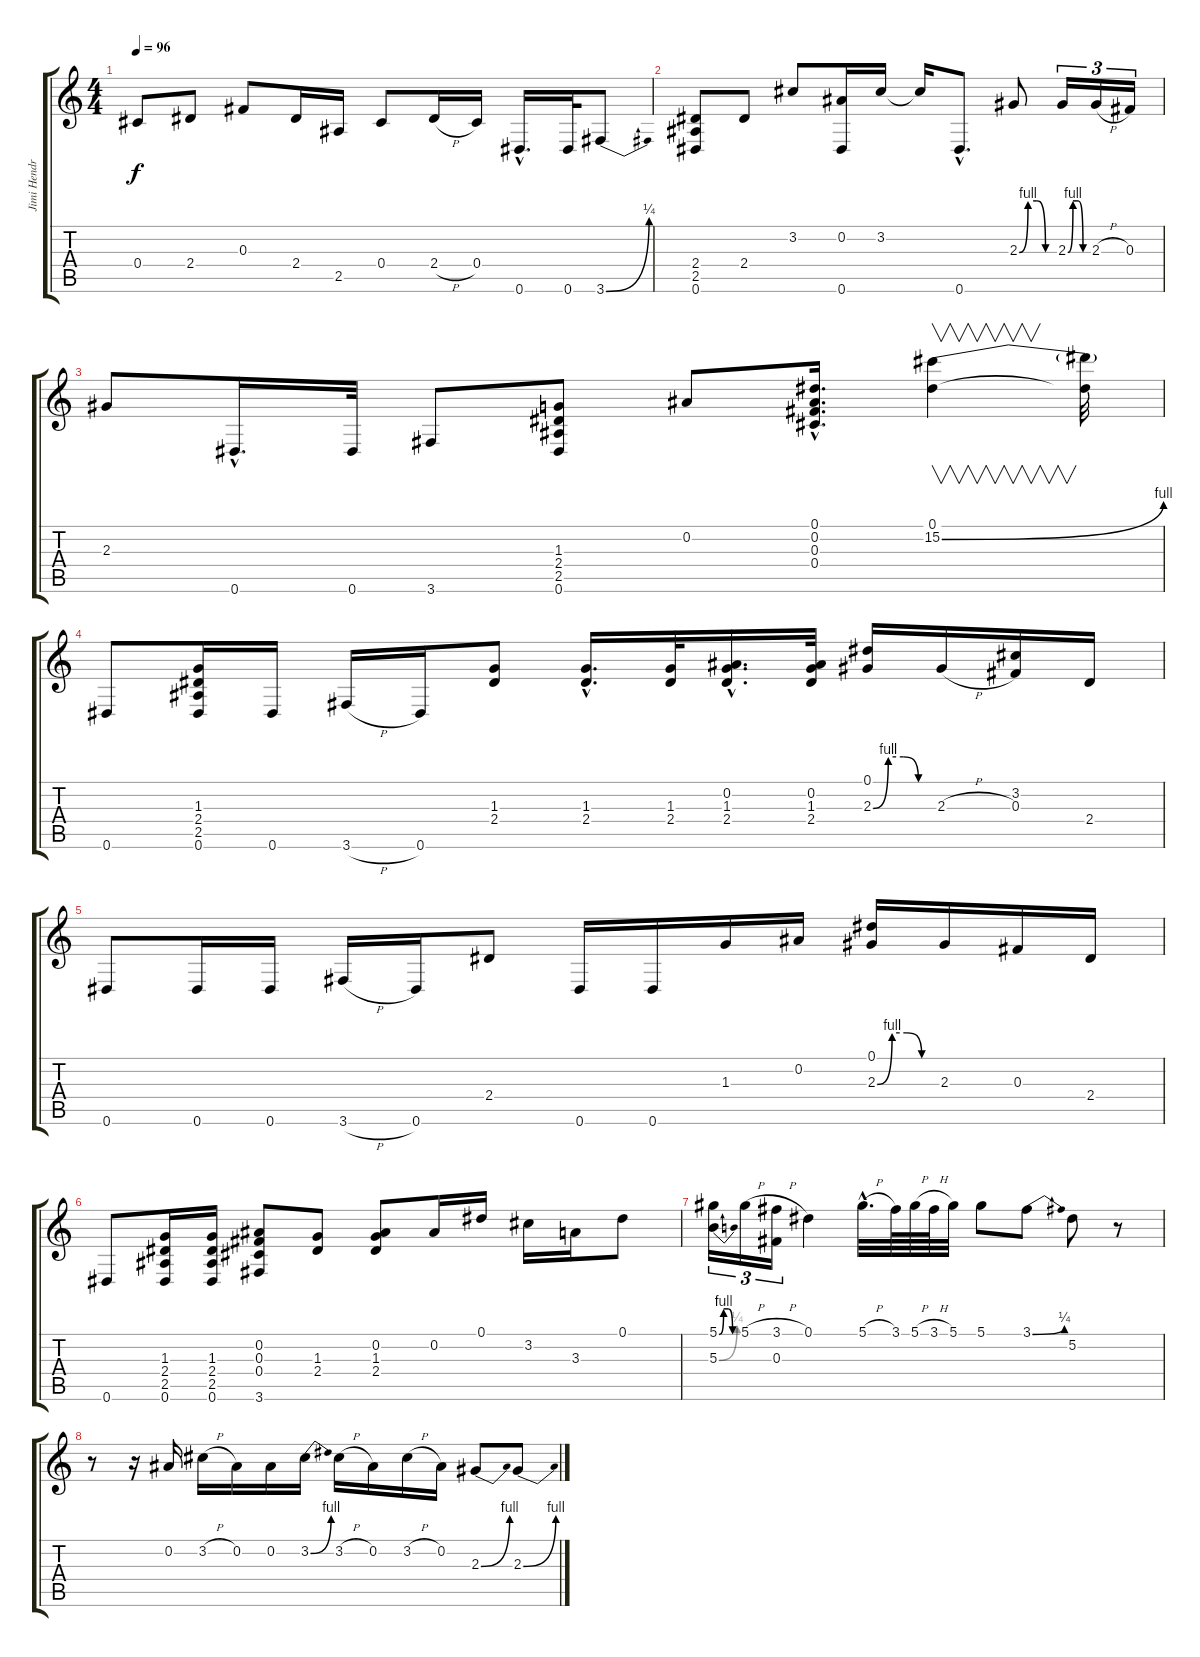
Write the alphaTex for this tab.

\track ("Jimi Hendrix" "Jimi Hendr") {instrument distortionguitar}
\staff {score tabs}
\tuning (Eb4 Bb3 Gb3 Db3 Ab2 Eb2) {hide}
\ts (4 4)
\tempo 96
\clef g2
\ks c
0.4.8{dy f} 2.4.8 0.3.8 2.4.16 2.5.16 0.4.8 2.4{h}.16 0.4.16 0.6{hac}.16{d} 0.6.32 3.6{be (bend 0 0 60 1)}.8 |
(2.4 2.5 0.6).8 2.4.8 3.2.8 (0.2 0.6).16 3.2.16 3.2{t}.16 0.6{hac}.8{d} 2.3{be (custom 0 0 15 4 30 4 45 0 60 0)}.8 2.3{be (custom 0 0 15 4 30 4 45 0 60 0)}.16{tu (3 2)} 2.3{h}.16{tu (3 2)} 0.3.16{tu (3 2)} |
2.3.8 0.6{hac}.16{d} 0.6.32 3.6.8 (1.3 2.4 2.5 0.6).8 0.2.8 (0.1{hac} 0.2{hac} 0.3{hac} 0.4{hac}).16{d} (0.1 15.2{be (bend 0 0 60 4)}).4{v} (0.1{t} 15.2{t}).32 |
0.6.8 (1.3 2.4 2.5 0.6).16 0.6.16 3.6{h}.16 0.6.16 (1.3 2.4).8 (1.3{hac} 2.4{hac}).16{d} (1.3 2.4).32 (0.2{hac} 1.3{hac} 2.4{hac}).16{d} (0.2 1.3 2.4).32 (0.1 2.3{be (custom 0 0 15 4 30 4 45 0 60 0)}).16 2.3{h}.16 (3.2 0.3).16 2.4.16 |
0.6.8 0.6.16 0.6.16 3.6{h}.16 0.6.16 2.4.8 0.6.16 0.6.16 1.3.16 0.2.16 (0.1 2.3{be (custom 0 0 15 4 30 4 45 0 60 0)}).16 2.3.16 0.3.16 2.4.16 |
0.6.8 (1.3 2.4 2.5 0.6).16 (1.3 2.4 2.5 0.6).16 (0.2 0.3 0.4 3.6).8 (1.3 2.4).8 (0.2 1.3 2.4).8 0.2.16 0.1.16 3.2.16 3.3.16 0.1.8 |
(5.1{be (custom 0 0 15 4 30 4 45 0 60 0)} 5.3{be (bend 0 0 60 1)}).16{tu (3 2)} 5.1{h}.16{tu (3 2)} (3.1{h} 0.3).16{tu (3 2)} 0.1.4 5.1{h hac}.32{d} 3.1.64 5.1{h}.64 3.1{h}.64 5.1.32 5.1.8 3.1{be (bend 0 0 60 1)}.8 5.2.8 r.8 |
r.8 r.16 0.2.16 3.2{h}.16 0.2.16 0.2.16 3.2{be (bend 0 0 60 4)}.16 3.2{h}.16 0.2.16 3.2{h}.16 0.2.16 2.3{be (bend 0 0 60 4)}.8 2.3{be (bend 0 0 60 4)}.8
